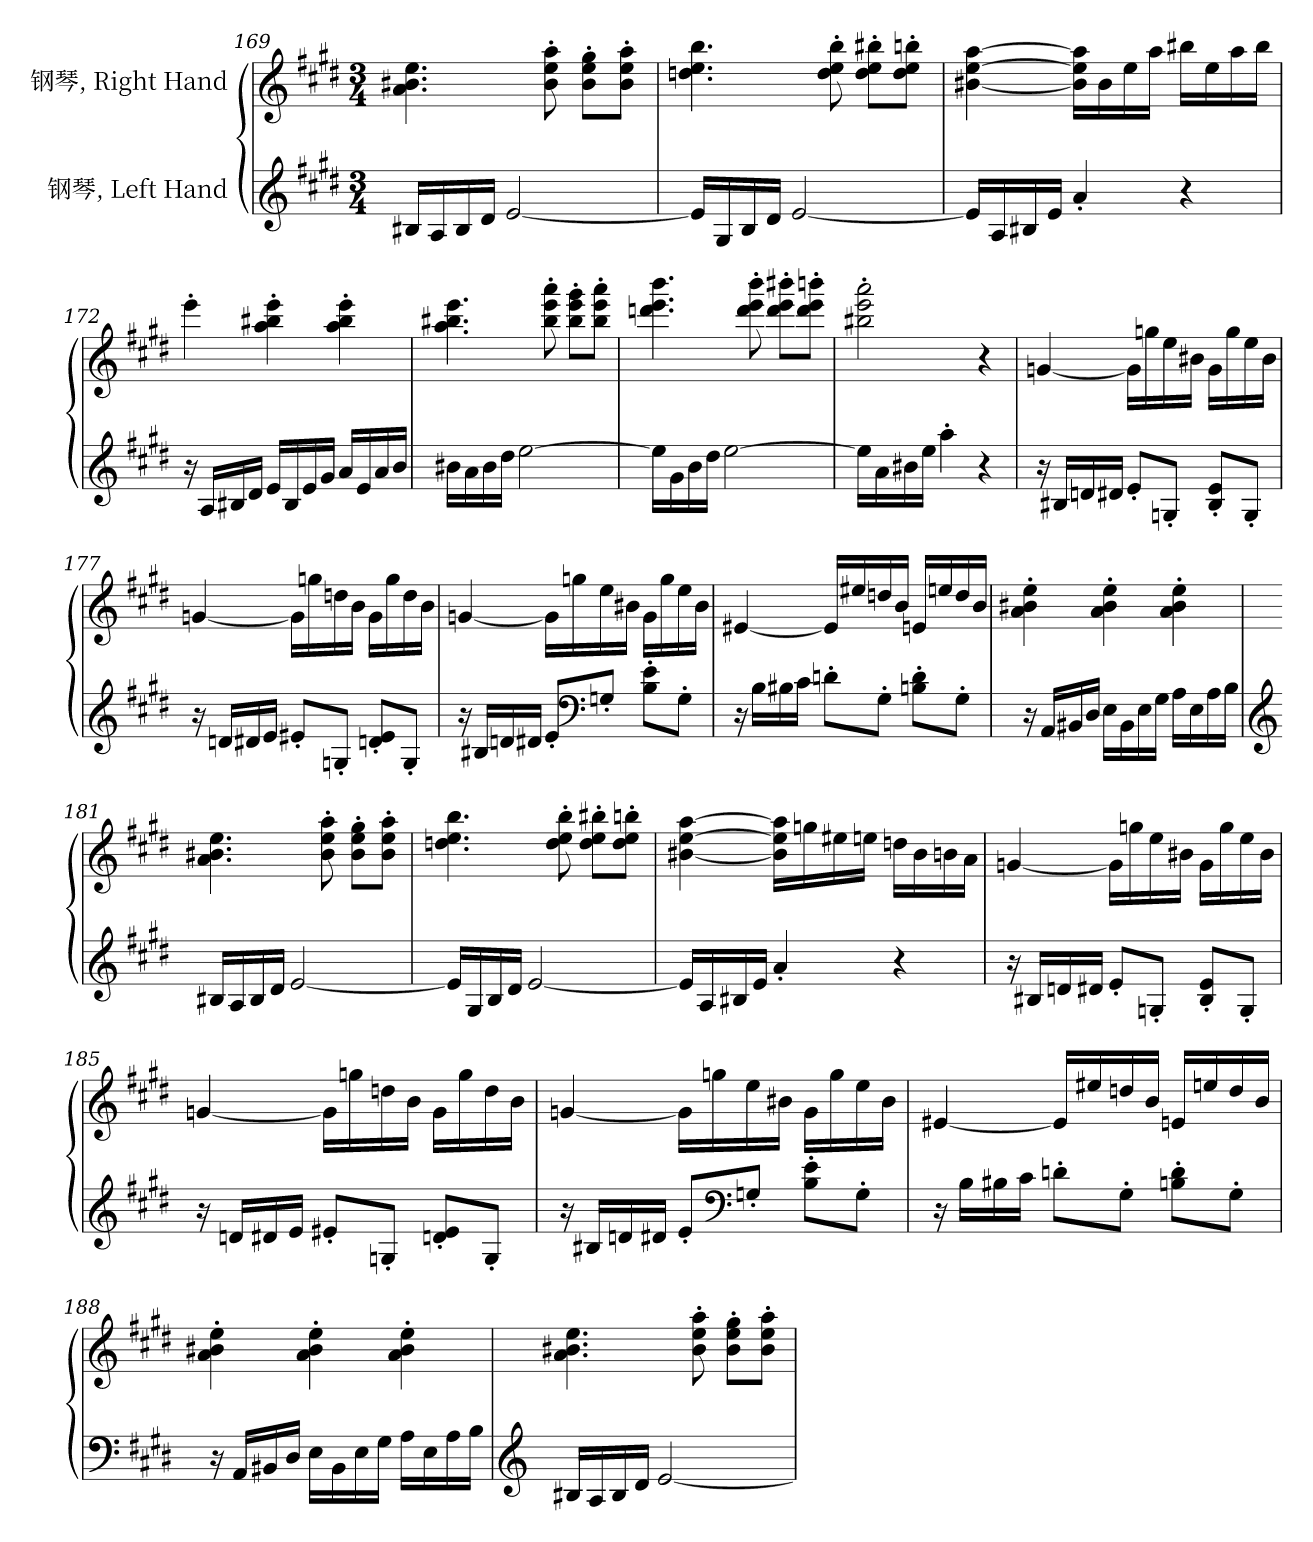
**kern	**kern
*part2	*part1
*staff2	*staff1
*I"钢琴, Left Hand	*I"钢琴, Right Hand
!!LO:LB:g=z
*clefG2	*clefG2
*k[f#c#g#d#]	*k[f#c#g#d#]
*M3/4	*M3/4
=169	=169
16B#X/LL	4.a\ 4.b#X\ 4.ee\
16A/	.
16B#/	.
16d#/JJ	.
[2e/	.
.	8b#\' 8ee\' 8aa\'
.	8b#\' 8ee\' 8gg#\'L
.	8b#\' 8ee\' 8aa\'J
=170	=170
16e/LL]	4.ddn\ 4.ee\ 4.bb\
16G#/	.
16B/	.
16d#/JJ	.
[2e/	.
.	8dd\' 8ee\' 8bb\'
.	8dd\' 8ee\' 8bb#X\'L
.	8dd\' 8ee\' 8bbn\'J
=171	=171
16e/LL]	[4b#X\ [4ee\ [4aa\
16A/	.
16B#X/	.
16e/JJ	.
4a'/	16b#\] 16ee\] 16aa\]LL
.	16b#\
.	16ee\
.	16aa\JJ
4r	16bb#X\LL
.	16ee\
.	16aa\
.	16bb#\JJ
!!LO:LB:g=z
=172	=172
16r	4eee'\
16A/LL	.
16B#X/	.
16d#/JJ	.
16e/LL	4aa\' 4bb#X\' 4eee\'
16B#/	.
16e/	.
16g#/JJ	.
16a/LL	4aa\' 4bb#\' 4eee\'
16e/	.
16a/	.
16b/JJ	.
=173	=173
16b#X\LL	4.aa\ 4.bb#X\ 4.eee\
16a\	.
16b#\	.
16dd#\JJ	.
[2ee\	.
.	8bb#\' 8eee\' 8aaa\'
.	8bb#\' 8eee\' 8ggg#\'L
.	8bb#\' 8eee\' 8aaa\'J
=174	=174
16ee\LL]	4.dddn\ 4.eee\ 4.bbb\
16g#\	.
16b\	.
16dd#\JJ	.
[2ee\	.
.	8ddd\' 8eee\' 8bbb\'
.	8ddd\' 8eee\' 8bbb#X\'L
.	8ddd\' 8eee\' 8bbbn\'J
=175	=175
16ee\LL]	2bb#X\' 2eee\' 2aaa\'
16a\	.
16b#X\	.
16ee\JJ	.
4aa'\	.
4r	4r
!!LO:LB:g=z
=176	=176
*	*MM116
16r	[4gn/
16B#X/LL	.
16dn/	.
16d#X/JJ	.
8e'/L	16g\LL]
.	16ggn\
8Gn'/J	16ee\
.	16b#X\JJ
8B#/' 8e/'L	16g\LL
.	16gg\
8G'/J	16ee\
.	16b#\JJ
=177	=177
16r	[4gn/
16dn/LL	.
16d#X/	.
16e/JJ	.
8e#X'/L	16g\LL]
.	16ggn\
8Gn'/J	16ddn\
.	16b\JJ
8dn/' 8e#/'L	16g\LL
.	16gg\
8G'/J	16dd\
.	16b\JJ
!!LO:LB:g=z
=178	=178
16r	[4gn/
16B#X/LL	.
16dn/	.
16d#X/JJ	.
8e'/L	16g\LL]
.	16ggn\
*clefF4	*
8Gn'/J	16ee\
.	16b#X\JJ
8B#\' 8e\'L	16g\LL
.	16gg\
8G'\J	16ee\
.	16b#\JJ
=179	=179
16r	[4e#X/
16B\LL	.
16B#X\	.
16c#\JJ	.
8dn'\L	16e#/LL]
.	16ee#X/
8G#'\J	16ddn/
.	16b/JJ
8Bn\' 8d\'L	16en/LL
.	16een/
8G#'\J	16dd/
.	16b/JJ
!!LO:LB:g=z
=180	=180
16r	4a\' 4b#X\' 4ee\'
16AA/LL	.
16BB#X/	.
16D#/JJ	.
16E\LL	4a\' 4b#\' 4ee\'
16BB#\	.
16E\	.
16G#\JJ	.
16A\LL	4a\' 4b#\' 4ee\'
16E\	.
16A\	.
16B\JJ	.
=181	=181
*clefG2	*
16B#X/LL	4.a\ 4.b#X\ 4.ee\
16A/	.
16B#/	.
16d#/JJ	.
[2e/	.
.	8b#\' 8ee\' 8aa\'
.	8b#\' 8ee\' 8gg#\'L
.	8b#\' 8ee\' 8aa\'J
=182	=182
16e/LL]	4.ddn\ 4.ee\ 4.bb\
16G#/	.
16B/	.
16d#/JJ	.
[2e/	.
.	8dd\' 8ee\' 8bb\'
.	8dd\' 8ee\' 8bb#X\'L
.	8dd\' 8ee\' 8bbn\'J
!!LO:PB:g=z
=183	=183
16e/LL]	[4b#X\ [4ee\ [4aa\
16A/	.
16B#X/	.
16e/JJ	.
4a'/	16b#\] 16ee\] 16aa\]LL
.	16ggn\
.	16ee#X\
.	16een\JJ
4r	16ddn\LL
.	16b#\
.	16bn\
.	16a\JJ
=184	=184
16r	[4gn/
16B#X/LL	.
16dn/	.
16d#X/JJ	.
8e'/L	16g\LL]
.	16ggn\
8Gn'/J	16ee\
.	16b#X\JJ
8B#/' 8e/'L	16g\LL
.	16gg\
8G'/J	16ee\
.	16b#\JJ
!!LO:LB:g=z
=185	=185
16r	[4gn/
16dn/LL	.
16d#X/	.
16e/JJ	.
8e#X'/L	16g\LL]
.	16ggn\
8Gn'/J	16ddn\
.	16b\JJ
8dn/' 8e#/'L	16g\LL
.	16gg\
8G'/J	16dd\
.	16b\JJ
=186	=186
16r	[4gn/
16B#X/LL	.
16dn/	.
16d#X/JJ	.
8e'/L	16g\LL]
.	16ggn\
*clefF4	*
8Gn'/J	16ee\
.	16b#X\JJ
8B#\' 8e\'L	16g\LL
.	16gg\
8G'\J	16ee\
.	16b#\JJ
!!LO:LB:g=z
=187	=187
16r	[4e#X/
16B\LL	.
16B#X\	.
16c#\JJ	.
8dn'\L	16e#/LL]
.	16ee#X/
8G#'\J	16ddn/
.	16b/JJ
8Bn\' 8d\'L	16en/LL
.	16een/
8G#'\J	16dd/
.	16b/JJ
=188	=188
16r	4a\' 4b#X\' 4ee\'
16AA/LL	.
16BB#X/	.
16D#/JJ	.
16E\LL	4a\' 4b#\' 4ee\'
16BB#\	.
16E\	.
16G#\JJ	.
16A\LL	4a\' 4b#\' 4ee\'
16E\	.
16A\	.
16B\JJ	.
=189	=189
*clefG2	*
16B#X/LL	4.a\ 4.b#X\ 4.ee\
16A/	.
16B#/	.
16d#/JJ	.
[2e/	.
.	8b#\' 8ee\' 8aa\'
.	8b#\' 8ee\' 8gg#\'L
.	8b#\' 8ee\' 8aa\'J
=	=
*-	*-
